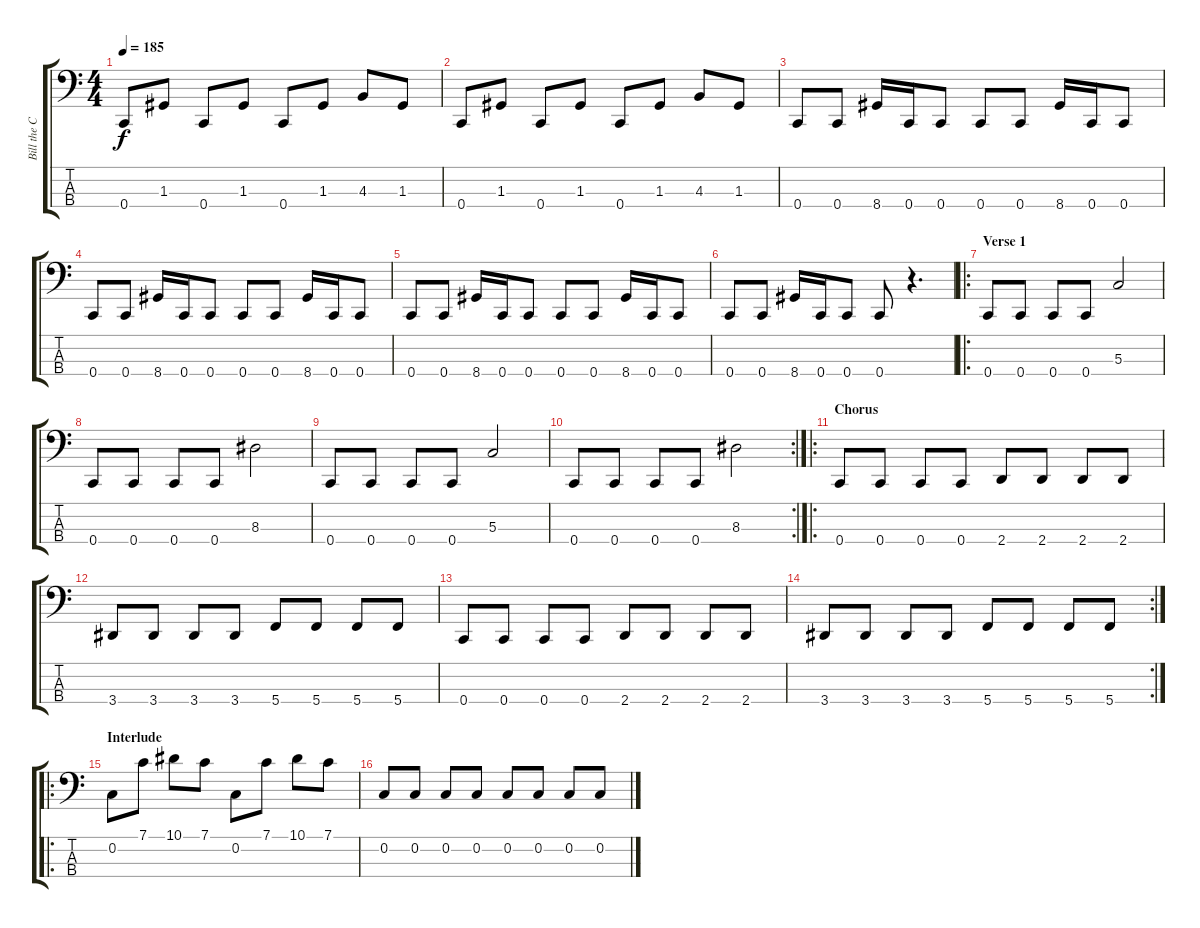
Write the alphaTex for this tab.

\track ("Bill the CM" "Bill the C") {instrument electricbassfinger}
\staff {score tabs}
\tuning (F2 C2 G1 C1) {hide}
\ts (4 4)
\tempo 185
\clef f4
\ks c
0.4.8{dy f} 1.3.8 0.4.8 1.3.8 0.4.8 1.3.8 4.3.8 1.3.8 |
0.4.8 1.3.8 0.4.8 1.3.8 0.4.8 1.3.8 4.3.8 1.3.8 |
0.4.8 0.4.8 8.4.16 0.4.16 0.4.8 0.4.8 0.4.8 8.4.16 0.4.16 0.4.8 |
0.4.8 0.4.8 8.4.16 0.4.16 0.4.8 0.4.8 0.4.8 8.4.16 0.4.16 0.4.8 |
0.4.8 0.4.8 8.4.16 0.4.16 0.4.8 0.4.8 0.4.8 8.4.16 0.4.16 0.4.8 |
0.4.8 0.4.8 8.4.16 0.4.16 0.4.8 0.4.8 r.4{d} |
\ro
\section ("" "Verse 1")
0.4.8 0.4.8 0.4.8 0.4.8 5.3.2 |
0.4.8 0.4.8 0.4.8 0.4.8 8.3.2 |
0.4.8 0.4.8 0.4.8 0.4.8 5.3.2 |
\rc 2
0.4.8 0.4.8 0.4.8 0.4.8 8.3.2 |
\ro
\section ("" "Chorus")
0.4.8 0.4.8 0.4.8 0.4.8 2.4.8 2.4.8 2.4.8 2.4.8 |
3.4.8 3.4.8 3.4.8 3.4.8 5.4.8 5.4.8 5.4.8 5.4.8 |
0.4.8 0.4.8 0.4.8 0.4.8 2.4.8 2.4.8 2.4.8 2.4.8 |
\rc 2
3.4.8 3.4.8 3.4.8 3.4.8 5.4.8 5.4.8 5.4.8 5.4.8 |
\ro
\section ("" "Interlude")
0.2.8 7.1.8 10.1.8 7.1.8 0.2.8 7.1.8 10.1.8 7.1.8 |
0.2.8 0.2.8 0.2.8 0.2.8 0.2.8 0.2.8 0.2.8 0.2.8
